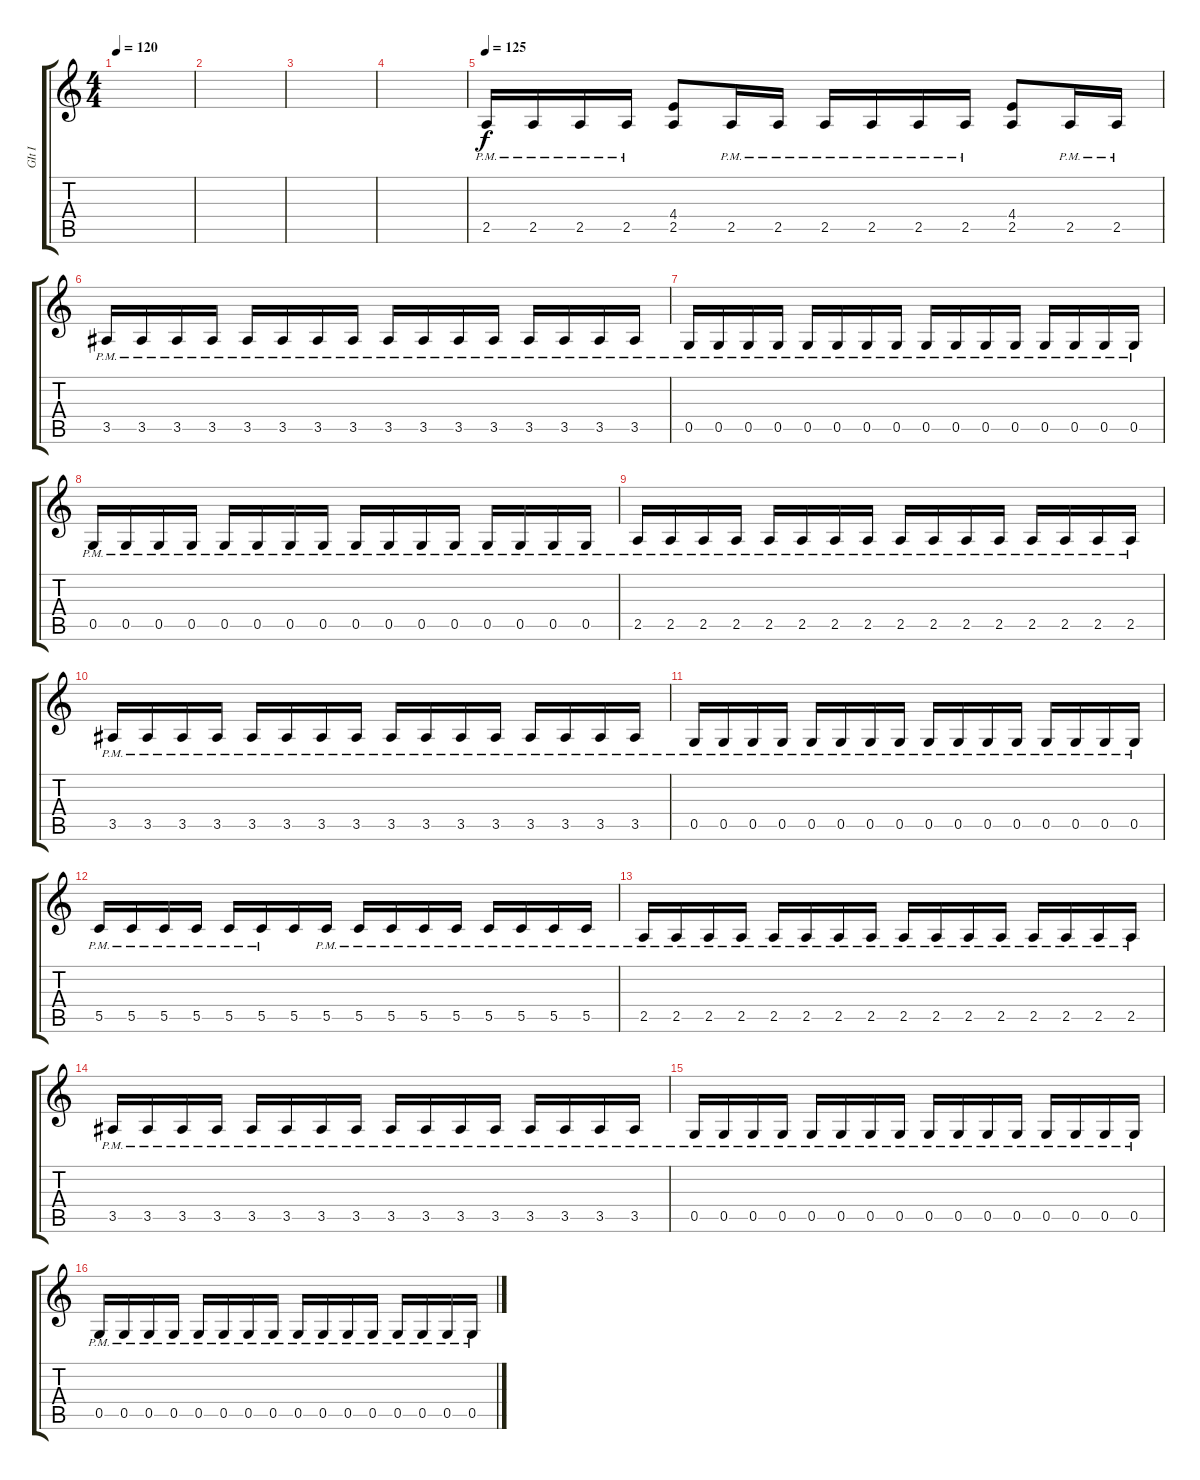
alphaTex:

\track ("GIt I" "GIt I") {instrument overdrivenguitar}
\staff {score tabs}
\tuning (D4 A3 F3 C3 G2 D2) {hide}
\ts (4 4)
\tempo 120
\clef g2
\ks c
|
|
|
|
\tempo 125
2.5{pm}.16{volume 16} 2.5{pm}.16 2.5{pm}.16 2.5{pm}.16 (4.4 2.5).8 2.5{pm}.16 2.5{pm}.16 2.5{pm}.16 2.5{pm}.16 2.5{pm}.16 2.5{pm}.16 (4.4 2.5).8 2.5{pm}.16 2.5{pm}.16 |
3.5{pm}.16 3.5{pm}.16 3.5{pm}.16 3.5{pm}.16 3.5{pm}.16 3.5{pm}.16 3.5{pm}.16 3.5{pm}.16 3.5{pm}.16 3.5{pm}.16 3.5{pm}.16 3.5{pm}.16 3.5{pm}.16 3.5{pm}.16 3.5{pm}.16 3.5{pm}.16 |
0.5{pm}.16 0.5{pm}.16 0.5{pm}.16 0.5{pm}.16 0.5{pm}.16 0.5{pm}.16 0.5{pm}.16 0.5{pm}.16 0.5{pm}.16 0.5{pm}.16 0.5{pm}.16 0.5{pm}.16 0.5{pm}.16 0.5{pm}.16 0.5{pm}.16 0.5{pm}.16 |
0.5{pm}.16 0.5{pm}.16 0.5{pm}.16 0.5{pm}.16 0.5{pm}.16 0.5{pm}.16 0.5{pm}.16 0.5{pm}.16 0.5{pm}.16 0.5{pm}.16 0.5{pm}.16 0.5{pm}.16 0.5{pm}.16 0.5{pm}.16 0.5{pm}.16 0.5{pm}.16 |
2.5{pm}.16 2.5{pm}.16 2.5{pm}.16 2.5{pm}.16 2.5{pm}.16 2.5{pm}.16 2.5{pm}.16 2.5{pm}.16 2.5{pm}.16 2.5{pm}.16 2.5{pm}.16 2.5{pm}.16 2.5{pm}.16 2.5{pm}.16 2.5{pm}.16 2.5{pm}.16 |
3.5{pm}.16 3.5{pm}.16 3.5{pm}.16 3.5{pm}.16 3.5{pm}.16 3.5{pm}.16 3.5{pm}.16 3.5{pm}.16 3.5{pm}.16 3.5{pm}.16 3.5{pm}.16 3.5{pm}.16 3.5{pm}.16 3.5{pm}.16 3.5{pm}.16 3.5{pm}.16 |
0.5{pm}.16 0.5{pm}.16 0.5{pm}.16 0.5{pm}.16 0.5{pm}.16 0.5{pm}.16 0.5{pm}.16 0.5{pm}.16 0.5{pm}.16 0.5{pm}.16 0.5{pm}.16 0.5{pm}.16 0.5{pm}.16 0.5{pm}.16 0.5{pm}.16 0.5{pm}.16 |
5.5{pm}.16 5.5{pm}.16 5.5{pm}.16 5.5{pm}.16 5.5{pm}.16 5.5{pm}.16 5.5.16 5.5{pm}.16 5.5{pm}.16 5.5{pm}.16 5.5{pm}.16 5.5{pm}.16 5.5{pm}.16 5.5{pm}.16 5.5{pm}.16 5.5{pm}.16 |
2.5{pm}.16 2.5{pm}.16 2.5{pm}.16 2.5{pm}.16 2.5{pm}.16 2.5{pm}.16 2.5{pm}.16 2.5{pm}.16 2.5{pm}.16 2.5{pm}.16 2.5{pm}.16 2.5{pm}.16 2.5{pm}.16 2.5{pm}.16 2.5{pm}.16 2.5{pm}.16 |
3.5{pm}.16 3.5{pm}.16 3.5{pm}.16 3.5{pm}.16 3.5{pm}.16 3.5{pm}.16 3.5{pm}.16 3.5{pm}.16 3.5{pm}.16 3.5{pm}.16 3.5{pm}.16 3.5{pm}.16 3.5{pm}.16 3.5{pm}.16 3.5{pm}.16 3.5{pm}.16 |
0.5{pm}.16 0.5{pm}.16 0.5{pm}.16 0.5{pm}.16 0.5{pm}.16 0.5{pm}.16 0.5{pm}.16 0.5{pm}.16 0.5{pm}.16 0.5{pm}.16 0.5{pm}.16 0.5{pm}.16 0.5{pm}.16 0.5{pm}.16 0.5{pm}.16 0.5{pm}.16 |
0.5{pm}.16 0.5{pm}.16 0.5{pm}.16 0.5{pm}.16 0.5{pm}.16 0.5{pm}.16 0.5{pm}.16 0.5{pm}.16 0.5{pm}.16 0.5{pm}.16 0.5{pm}.16 0.5{pm}.16 0.5{pm}.16 0.5{pm}.16 0.5{pm}.16 0.5{pm}.16
